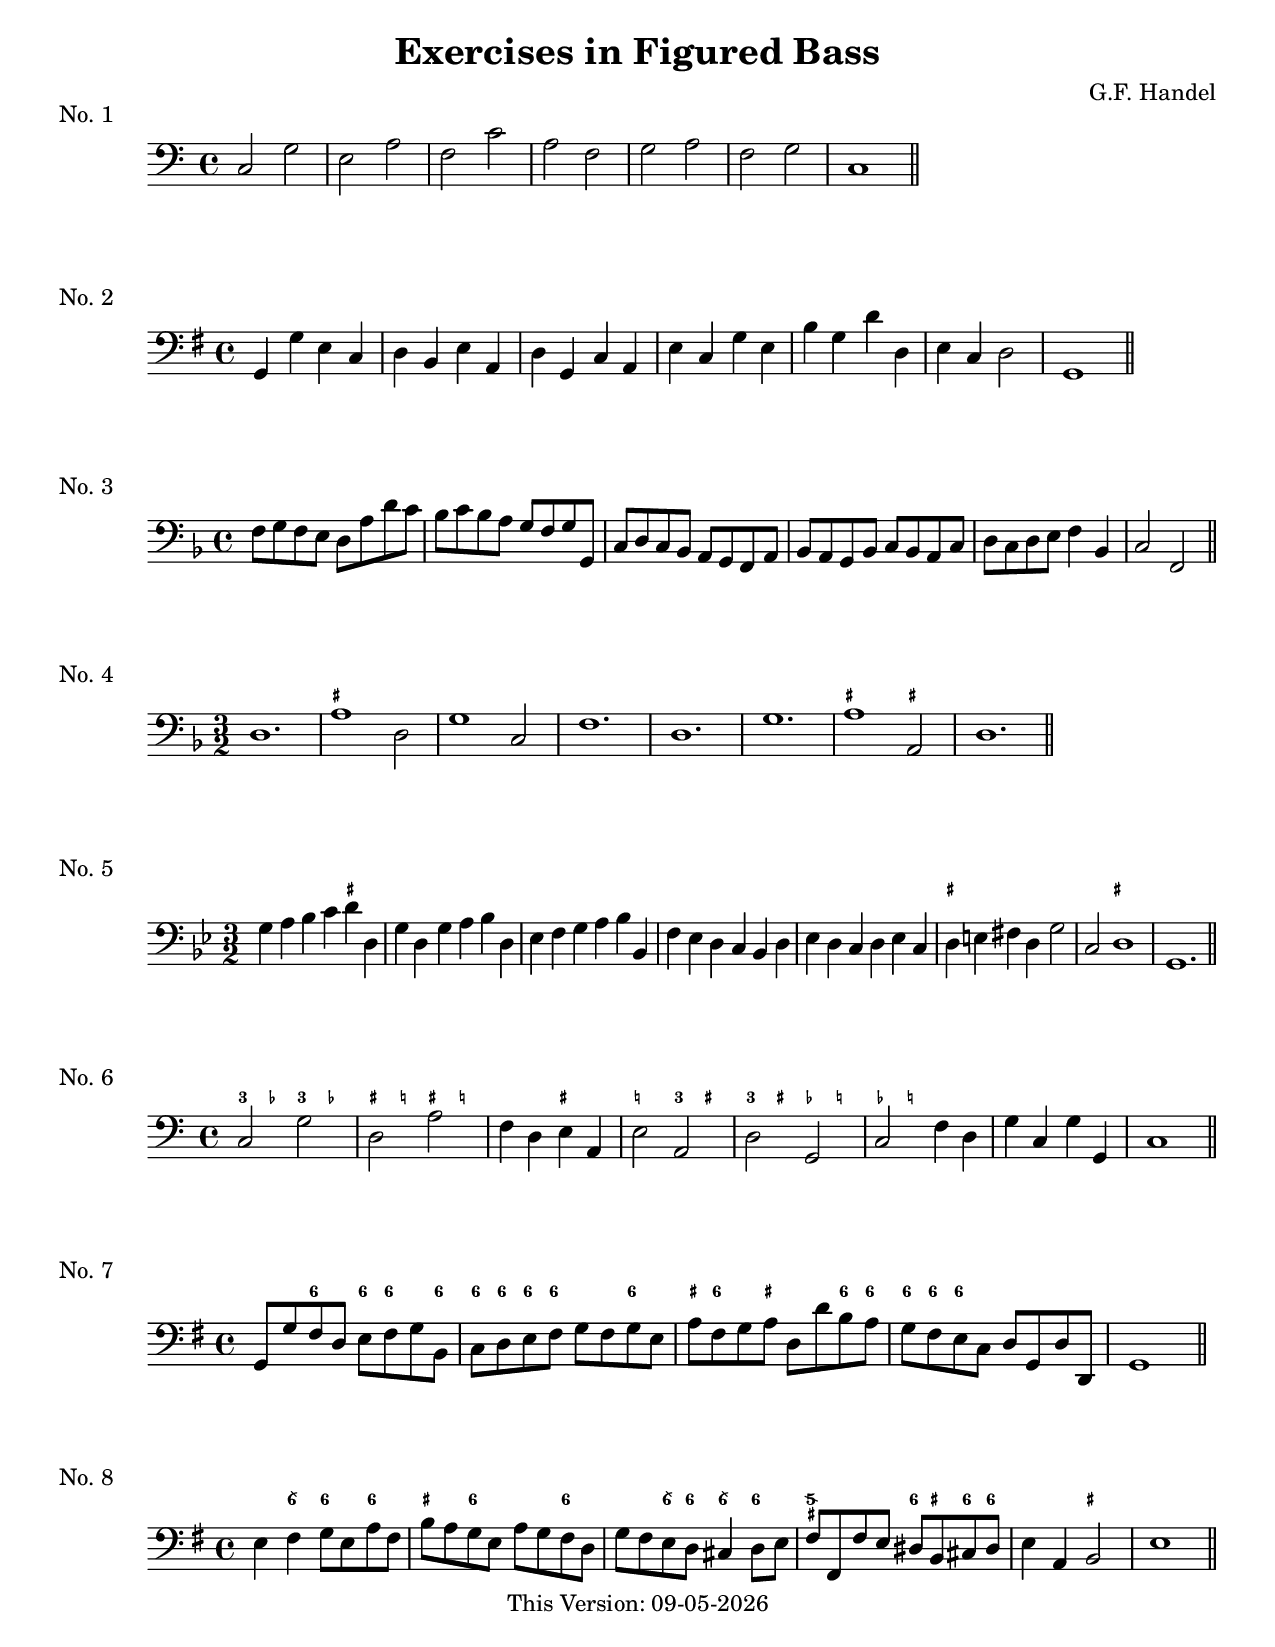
%define a variable to hold the formatted date:
date = #(strftime "This Version: %m-%d-%Y" (localtime (current-time)))

%Select paper size: a4 or letter
#(set-default-paper-size "letter")


\header{
title = "Exercises in Figured Bass"
composer  = "G.F. Handel"
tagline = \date

}

\include "english.ly"



\score{

\header{

piece = "No. 1"

} %END header

\relative {

\time 4/4
\clef bass
\key c \major

c2 g'
e a
f c'
a f 
g a
f g 
c,1
\bar "||"
 
} %END relative

} %END score





\score{

\header{

piece = "No. 2"

} %END header

\relative{

\time 4/4
\clef bass
\key g \major

g,4 g' e c 
d b e a,
d g, c a
e' c g' e 
b' g d' d, 
e c d2
g,1
\bar "||"

} %END relative

} %END score





\score{

\header{

piece = "No. 3"

} %END header

\relative{

\time 4/4
\clef bass
\key f \major

f8 g f e d a' d c
bf c bf a g f g g,
c d c bf a g f a 
bf a g bf c bf a c 
d c d e f4 bf,
c2 f,
\bar "||"

} %END relative

} %END score




\score{

\header{

piece = "No. 4"

} %END header

<<
\relative{

\time 3/2
\clef bass
\key d \minor

d1.
a'1 d,2
g1 c,2
f1.
d
g
a1 a,2
d1.
\bar "||"
} %END relative

\figures{

<_>1.  
<_+>1 <_>2
<_>1.
<_>1.
<_>1.
<_>1.
<_+>1 <_+>2
<_>1.

} %END figures
>>

} %END score





\score{

\header{

piece = "No. 5"

} %END header


<<
\relative{

\time 3/2
\clef bass
\key g \minor

g4 a bf c d d,
g d g a bf d,
ef f g a bf bf,
f' ef d c bf d
ef d c d ef c
d e fs d g2
c,2 d1
g,1.
\bar "||"

} %END relative

\figures{

<_>1 <_+>4 <_>4
<_>1.
<_>
<_>
<_>
<_+>4 <_>4 <_>1
<_>2 <_+>1
<_>1.

} %END figures

>>

} %END score





\score{

\header{

piece = "No. 6"

} %END header

<<
\relative{

\time 4/4
\clef bass
\key c \major

c2 g'
d a'
f4 d e a,
e'2 a,
d g,
c f4 d
g c, g' g,
c1
\bar "||"

} %END relative

\figures{

<3>4 <_-> <3> <_-> 
<_+> <_!> <_+> <_!>
<_>2 <_+>4 <_>
<_!>2 <3 >4 <_+>
<3> <_+> <_-> <_!>
<_-> <_!> <_>2
<_>1
<_>

} %END figures
>>
} %END score




\score{

\header{

piece = "No. 7"

} %END header

<<
\relative{

\time 4/4
\clef bass
\key g \major

g,8 g' fs d e fs g b,
c d e fs g fs g e
a fs g a d, d' b a
g fs e c d g, d' d,
g1
\bar "||"

} %END relative

\figures{

<_>8 <_> <6> <_> <6> <6> <_> <6>
<6> <6> <6> <6> <_> <_> <6> <_>
<_+> <6> <_> <_+> <_> <_> <6> <6> 
<6> <6> <6> <_> <_>2 

} %END figures

>>

} %END score




\score{

\header{

piece = "No. 8"

} %END header

<<
\relative{

\time 4/4
\clef bass
\key e \minor

e4 fs g8 e a fs
b a g e a g fs d
g fs e d cs4 d8 e
fs fs, fs' e ds b cs ds 
e4 a, b2
e1 
\bar "||"

} %END relative

\figures{

<_>4 <6\\> <6>8 <_> <6> <_>
<_+> <_> <6> <_> <_> <_> <6> <_>
<_> <_> <6\\> <6> <6\\>4 <6>8 <_>
<5\\ _+> <_> <_> <_> <6> <_+> <6> <6> 
<_>4 <_> <_+>2
<_>1

} %END figures

>>
} %END score






\version "2.18.2"  % necessary for upgrading to future LilyPond versions.
